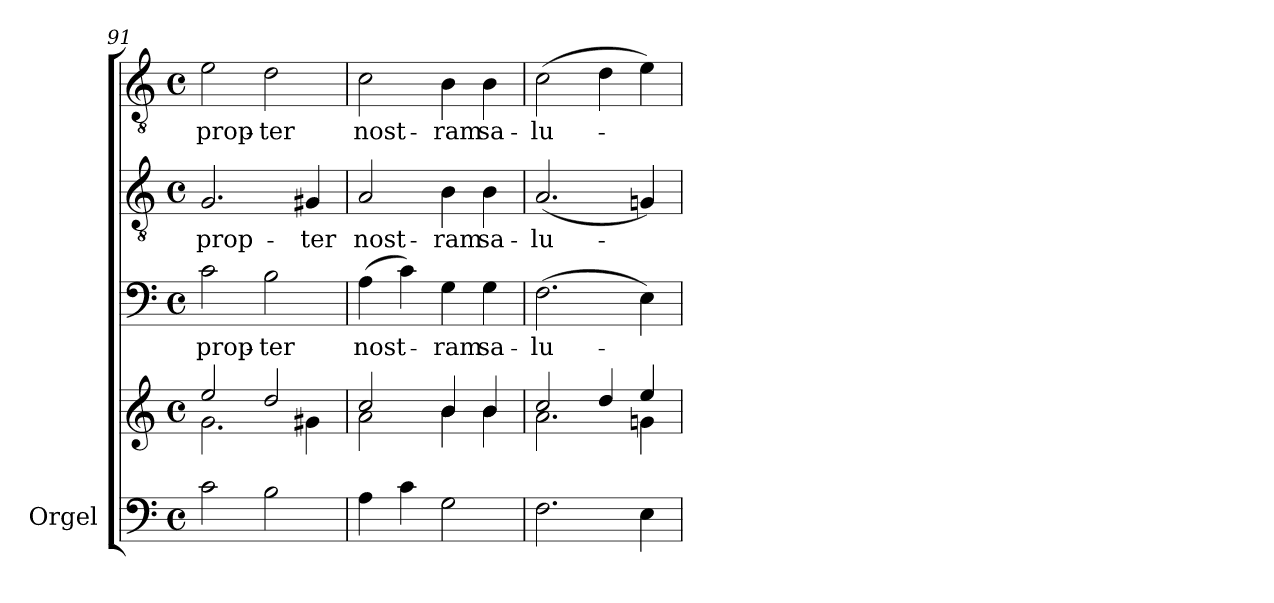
**kern	**kern	**kern	**text	**kern	**text	**kern	**text
*part4	*part4	*part3	*part3	*part2	*part2	*part1	*part1
*staff5	*staff4	*staff3	*staff3	*staff2	*staff2	*staff1	*staff1
*I"Orgel	*	*	*	*	*	*	*
*I'Org.	*	*	*	*	*	*	*
*clefF4	*clefG2	*clefF4	*	*clefGv2	*	*clefGv2	*
*k[]	*k[]	*k[]	*	*k[]	*	*k[]	*
*C:	*C:	*C:	*	*C:	*	*C:	*
*M4/4	*M4/4	*M4/4	*	*M4/4	*	*M4/4	*
*met(c)	*met(c)	*met(c)	*	*met(c)	*	*met(c)	*
=91	=91	=91	=91	=91	=91	=91	=91
*	*^	*	*	*	*	*	*
!	!	!	!	!LO:LY:b	!	!LO:LY:b	!	!LO:LY:b
2c\	2ee/	2.g\	2c\	prop-	2.G/	prop-	2e\	prop-
!	!	!	!	!LO:LY:b	!	!	!	!LO:LY:b
2B\	2dd/	.	2B\	-ter	.	.	2d\	-ter
!	!	!	!	!	!	!LO:LY:b	!	!
.	.	4g#X\	.	.	4G#X/	-ter	.	.
!!LO:PB:g=z
=92	=92	=92	=92	=92	=92	=92	=92	=92
!	!	!	!	!LO:LY:b	!	!LO:LY:b	!	!LO:LY:b
4A\	2cc/	2a\	(>4A\	nost-	2A/	nost-	2c\	nost-
4c\	.	.	4c\)	.	.	.	.	.
!	!	!	!	!LO:LY:b	!	!LO:LY:b	!	!LO:LY:b
2G\	4b/	4b\	4G\	-ram	4B\	-ram	4B\	-ram
!	!	!	!	!LO:LY:b	!	!LO:LY:b	!	!LO:LY:b
.	4b/	4b\	4G\	sa-	4B\	sa-	4B\	sa-
=93	=93	=93	=93	=93	=93	=93	=93	=93
!	!	!	!	!LO:LY:b	!	!LO:LY:b	!	!LO:LY:b
2.F\	2cc/	2.a\	(>2.F\	-lu-	(<2.A/	-lu-	(>2c\	-lu-
.	4dd/	.	.	.	.	.	4d\	.
4E\	4ee/	4gn\	4E\)	.	4Gn/)	.	4e\)	.
*	*v	*v	*	*	*	*	*	*
=	=	=	=	=	=	=	=
*-	*-	*-	*-	*-	*-	*-	*-
